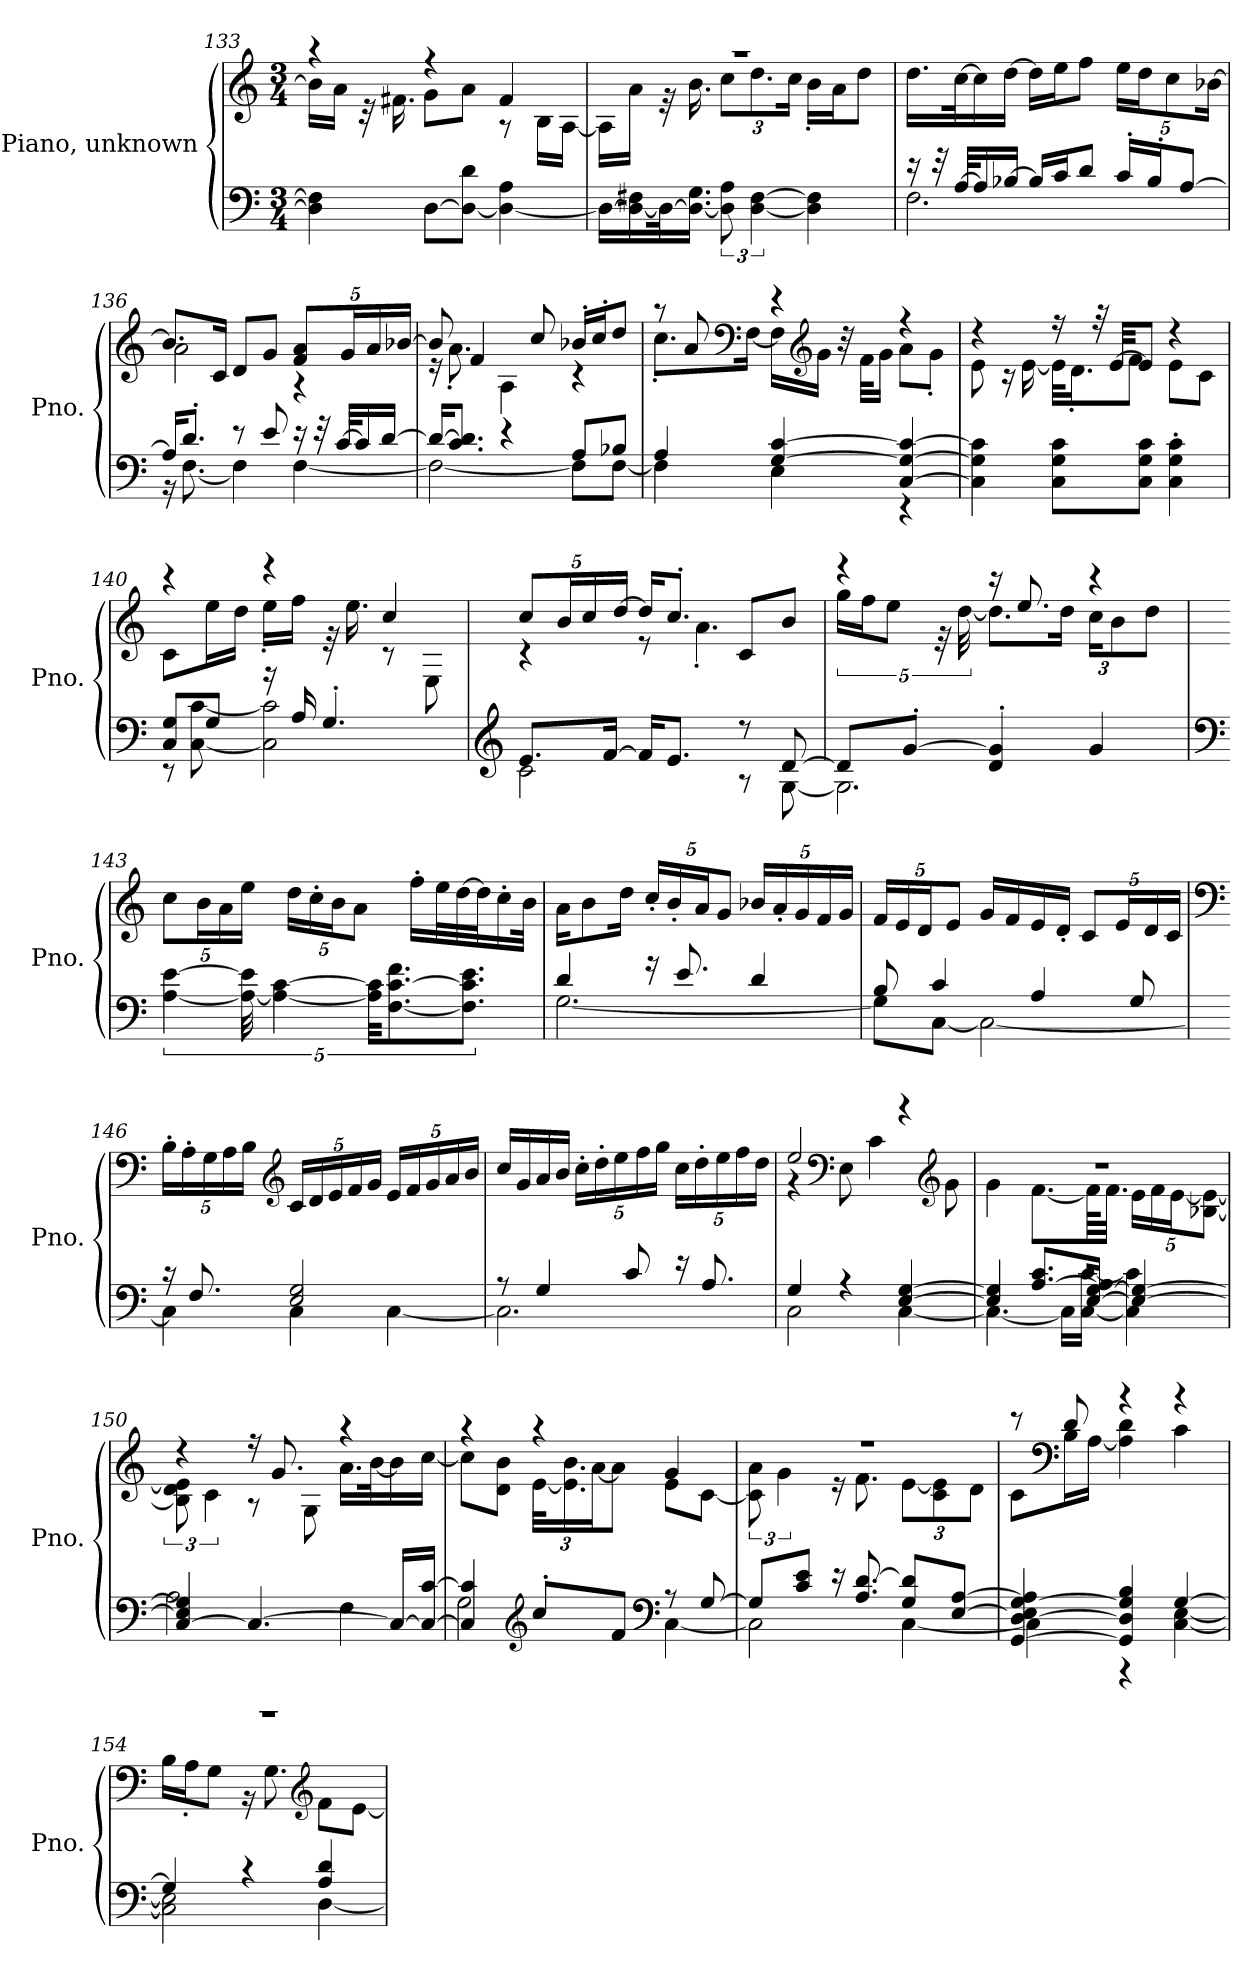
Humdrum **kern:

**kern	**kern
*part1	*part1
*staff2	*staff1
*I"Piano, unknown	*
*I'Pno.	*
*clefF4	*clefG2
*k[]	*k[]
*M3/4	*M3/4
=133	=133
*	*^
4D\] 4F#\]	4r	16b\LL]
.	.	16a\JJ
.	.	32r
.	.	16.f#X\
[8D\L	4r	8g\L
8D\_ 8d\J	.	8a\J
4D\_ 4A\	4f#/	8r
.	.	16B\LL
.	.	[16A\JJ
!!LO:LB:g=z	!!
=134	=134	=134
16D\LL_	2.r	16A\LL]
16D\_ 16F#X\	.	16a\JJ
32D\K_	.	32r
16.D\_ 16.G\JJ	.	16.b\
*	*	*Xbrackettup
12D\] 12A\	.	12cc\L
[6D\ [6F#\	.	12.dd\
.	.	24cc\Jk
4D\] 4F#\]	.	16b'\LL
.	.	16a\J
.	.	8dd\J
*	*v	*v
=135	=135
*^	*
16r	2.F\	16.dd\LL
32r	.	.
[32A/KLL	.	[32cc\K
16A/]	.	16cc\]
[16B-X/JJ	.	[16dd\JJ
16B-/LL]	.	16dd\LL]
16c/J	.	16ee\J
8d/J	.	8ff\J
16c'/LL	.	20ee\LL
.	.	20dd\J
16B-'/J	.	.
.	.	10cc\
[8A/J	.	.
.	.	[20b-X\Jk
=136	=136	=136
*	*	*^
16A/KL]	16r	8.b-/L]	2a\
8.d'/J	[8.F\	.	.
.	.	16c/Jk	.
8r	4F\]	8d/L	.
8e/	.	8g/J	.
16r	[4F\	10f/ 10a/L	4r
32r	.	.	.
[32c/KLL	.	.	.
.	.	20g/L	.
16c/]	.	.	.
.	.	20a/	.
[16d/JJ	.	.	.
.	.	[20b-X/JJ	.
!!LO:LB:g=z	!!
=137	=137	=137	=137
16d/KL_	2F\_	8b-/]	16r
8.c/ 8.d/]J	.	.	8.a'\
.	.	4f/	.
4r	.	.	4A\
.	.	8cc/	.
8A/L	8F\L]	16b-X'/LL	4r
.	.	16cc'/J	.
8B-X/J	[8F\J	8dd/J	.
=138	=138	=138	=138
4A/	4F\]	8r	8.cc'\L
.	.	8a/	.
*	*	*clefF4	*
.	.	.	[16F\Jk
[4G/ [4c/	4E\	4r	16F\LL]
*	*	*clefG2	*
.	.	.	16g\JJ
.	.	.	32r
.	.	.	32f\KLL
.	.	.	16g\JJ
[4C/ 4G/_ 4c/_	4r	4r	8a\L
.	.	.	8g'\J
*v	*v	*	*
=139	=139	=139
4C\] 4G\] 4c\]	4r	8e\
.	.	16r
.	.	[16e\
8C\ 8G\ 8c\L	16r	32e\KLL]
.	.	16.d'\J
.	32r	.
.	[32e/KKL	.
8C\ 8G\ 8c\J	8e/J]	8f\J
4C\' 4G\' 4c\'	4r	8e\L
.	.	8c\J
!!LO:LB:g=z	!!
=140	=140	=140
*^	*	*
8C/ 8G/L	8r	4r	8c\L
8G/J	[8C\ [8c\	.	16ee\L
.	.	.	16dd\JJ
16r	2C\] 2c\]	4r	16ee'\LL
16A/	.	.	16ff\JJ
4.G'/	.	.	32r
.	.	.	16.ee\
.	.	4cc/	8r
.	.	.	8E\
=141	=141	=141	=141
*clefG2	*	*	*
8.e/L	2c\	10cc/L	4r
.	.	20b/L	.
.	.	20cc/	.
[16f/Jk	.	.	.
.	.	[20dd/JJ	.
16f/KL]	.	16dd/KL]	8r
8.e/J	.	8.cc'/J	.
.	.	.	4.a'\
8r	8r	8c/L	.
[8d/	[8G\	8b/J	.
=142	=142	=142	=142
*	*	*	*brackettup
8d/L]	2.G\]	4r	20gg\LL
.	.	.	20ff\J
.	.	.	10ee\J
[8g'/J	.	.	.
.	.	.	40r
.	.	.	[40dd\
4d/' 4g/]'	.	16r	8.dd\L]
.	.	8.ee/	.
.	.	.	16dd\Jk
*	*	*	*Xbrackettup
4g/	.	4r	24cc\KL
.	.	.	12b\
.	.	.	8dd\J
*v	*v	*	*
*	*v	*v
!!LO:LB:g=z
=143	=143
*clefF4	*
[5A\ [5e\	10cc\L
.	20b\L
.	20a\
40A\_ 40e\]	20ee\JJ
5A\_ [5c\	.
.	20dd\LL
.	20cc'\
.	20b\J
.	10a\J
40A\] 40c\]KKL	.
[10.F\ [10.c\ 10.f\	.
.	16ff'\LL
.	32ee\L
.	[32dd\
10.F\] 10.c\] 10.e\J	.
.	32dd\J]
.	16cc'\
.	32b\JJk
=144	=144
*^	*
4d/	[2.G\	16a\KL
.	.	8b\
.	.	16dd\Jk
16r	.	20cc'/LL
.	.	20b'/
8.e/	.	.
.	.	20a/J
.	.	10g/J
4d/	.	20b-X/LL
.	.	20a'/
.	.	20g/
.	.	20f/
.	.	20g/JJ
=145	=145	=145
8B/	8G\L]	20f/LL
.	.	20e/
.	.	20d/J
4c/	[8C\J	.
.	.	10e/J
.	2C\_	16g/LL
.	.	16f/
4A/	.	16e/
.	.	16d'/JJ
.	.	10c/L
.	.	20e/L
8G/	.	.
.	.	20d/
.	.	20c/JJ
!!LO:PB:g=z
=146	=146	=146
*	*	*clefF4
16r	4C\]	20B'\LL
.	.	20A'\
8.F/	.	.
.	.	20G\
.	.	20A\
.	.	20B\JJ
*	*	*clefG2
2E/ 2G/	4C\	20c/LL
.	.	20d/
.	.	20e/
.	.	20f/
.	.	20g/JJ
.	[4C\	20e/LL
.	.	20f/
.	.	20g/
.	.	20a/
.	.	20b/JJ
=147	=147	=147
8r	2.C\]	16cc/LL
.	.	16g/
4G/	.	16a/
.	.	16b/JJ
.	.	20cc'\LL
.	.	20dd'\
.	.	20ee\
8c/	.	.
.	.	20ff\
.	.	20gg\JJ
16r	.	20cc\LL
.	.	20dd'\
8.A/	.	.
.	.	20ee\
.	.	20ff\
.	.	20dd\JJ
=148	=148	=148
*	*	*^
4G/	2C\	2ee/	4r
*	*	*clefF4	*
4r	.	.	8E\
.	.	.	4c\
[4E/ [4G/	[4C\	4r	.
*	*	*clefG2	*
.	.	.	8g\
!!LO:LB:g=z	!!
=149	=149	=149	=149
4E/] 4G/]	4.C\_	2.r	4g\
[8.A/ 8.c/L	.	.	[8.f\L
.	16C\LL]	.	.
[16E/ [16G/ 16A/]Jk	[16C\ [16c\JJ	.	64f\KLL]
.	.	.	32.f\JJJ
4E/_ 4G/_	4C\] 4c\]	.	20e\LL
.	.	.	20f\
.	.	.	[20e\J
.	.	.	[10B-X\ 10e\_J
=150	=150	=150	=150
*	*	*	*brackettup
[4C/ 4E/] 4G/]	2A\	4r	12B-\] 12d\ 12e\]
.	.	.	6c\
4.C/_	.	16r	8r
.	.	8.g/	.
.	.	.	8G\
.	4F\	4r	16.a\LL
.	.	.	[32b\K
16C/LL_	.	.	16b\]
16C/_ [16c/JJ	.	.	[16cc\JJ
=151	=151	=151	=151
4C/] 4c/]	2G\	4r	8cc\L]
.	.	.	8d\ 8b\J
*clefG2	*	*	*
*	*	*	*Xbrackettup
8cc'/L	.	4r	[48e\KLL
.	.	.	24.e\] 24.b\
.	.	.	[24a\J
8f/J	.	.	8a\J]
*clefF4	*	*	*
8r	[4C\	4g/	8e\L
[8G/	.	.	[8c\J
!!LO:LB:g=z	!!
=152	=152	=152	=152
*	*	*	*brackettup
8G/L]	2C\]	2.r	12c\] 12a\
.	.	.	6g\
8c/ 8e/J	.	.	.
16r	.	.	16r
8.A/ [8.d/	.	.	8.f\
*	*	*	*Xbrackettup
8G/ 8d/]L	[4C\	.	[12e\L
.	.	.	12c\ 12e\]
[8E/ [8A/J	.	.	.
.	.	.	12d\J
=153	=153	=153	=153
[4GG/ [4D/ 4E/] [4G/ 4A/]	4C\]	8r	8c\L
*	*	*clefF4	*
.	.	8d/	16B\L
.	.	.	[16A\JJ
4GG/] 4D/] 4G/] 4B/	4r	4r	4A\] 4d\
[4G/	[4C\ [4E\	4r	4c\
=154	=154	=154	=154
4G/]	2C\] 2E\]	2.r	16B\LL
.	.	.	16A'\J
.	.	.	8G\J
4r	.	.	16r
.	.	.	8.G\
*	*	*clefG2	*
4A/ 4d/	[4D\	.	8f\L
.	.	.	[8e\J
*v	*v	*	*
*	*v	*v
=	=
*-	*-
